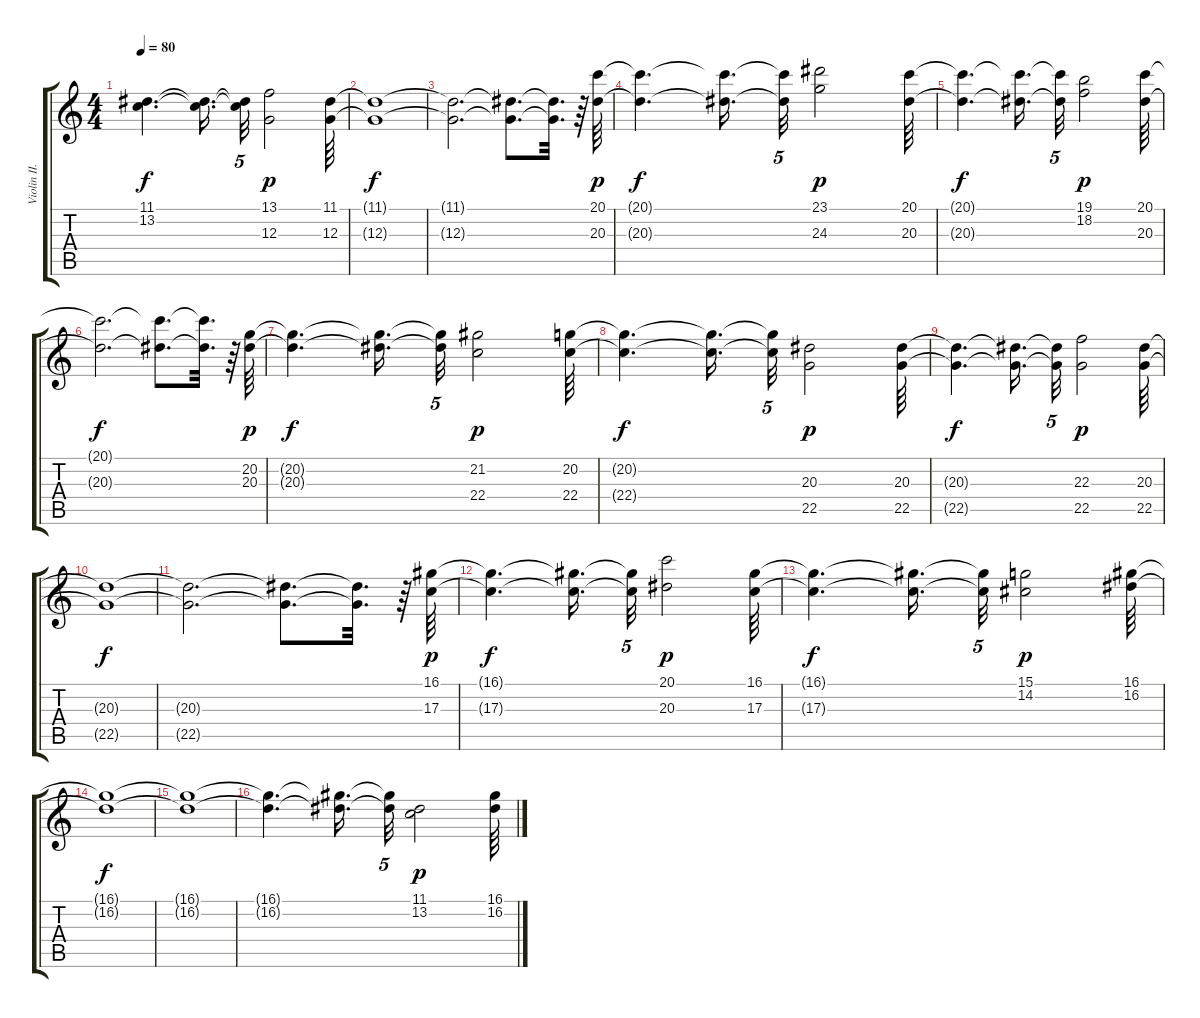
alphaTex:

\track ("Violin II." "Violin II.") {instrument pizzicatostrings}
\staff {score tabs}
\tuning (E4 B3 G3 D3 A2 E2) {hide}
\ts (4 4)
\tempo 80
\clef g2
\ks c
(11.1{t} 13.2{t}).4{d dy f} (11.1{t} 13.2{t}).16{d} (11.1{t} 13.2{t}).32{tu (5 4)} (13.1 12.3).2{dy p} (11.1 12.3).64 |
(11.1{t} 12.3{t}).1{dy f} |
(11.1{t} 12.3{t}).2{d} (11.1{t} 12.3{t}).8{d} (11.1{t} 12.3{t}).32{d} r.64 (20.1 20.3).64{dy p} |
(20.1{t} 20.3{t}).4{d dy f} (20.1{t} 20.3{t}).16{d} (20.1{t} 20.3{t}).32{tu (5 4)} (23.1 24.3).2{dy p} (20.1 20.3).64 |
(20.1{t} 20.3{t}).4{d dy f} (20.1{t} 20.3{t}).16{d} (20.1{t} 20.3{t}).32{tu (5 4)} (19.1 18.2).2{dy p} (20.1 20.3).64 |
(20.1{t} 20.3{t}).2{d dy f} (20.1{t} 20.3{t}).8{d} (20.1{t} 20.3{t}).32{d} r.64 (20.2 20.3).64{dy p} |
(20.2{t} 20.3{t}).4{d dy f} (20.2{t} 20.3{t}).16{d} (20.2{t} 20.3{t}).32{tu (5 4)} (21.2 22.4).2{dy p} (20.2 22.4).64 |
(20.2{t} 22.4{t}).4{d dy f} (20.2{t} 22.4{t}).16{d} (20.2{t} 22.4{t}).32{tu (5 4)} (20.3 22.5).2{dy p} (20.3 22.5).64 |
(20.3{t} 22.5{t}).4{d dy f} (20.3{t} 22.5{t}).16{d} (20.3{t} 22.5{t}).32{tu (5 4)} (22.3 22.5).2{dy p} (20.3 22.5).64 |
(20.3{t} 22.5{t}).1{dy f} |
(20.3{t} 22.5{t}).2{d} (20.3{t} 22.5{t}).8{d} (20.3{t} 22.5{t}).32{d} r.64 (16.1 17.3).64{dy p} |
(16.1{t} 17.3{t}).4{d dy f} (16.1{t} 17.3{t}).16{d} (16.1{t} 17.3{t}).32{tu (5 4)} (20.1 20.3).2{dy p} (16.1 17.3).64 |
(16.1{t} 17.3{t}).4{d dy f} (16.1{t} 17.3{t}).16{d} (16.1{t} 17.3{t}).32{tu (5 4)} (15.1 14.2).2{dy p} (16.1 16.2).64 |
(16.1{t} 16.2{t}).1{dy f} |
(16.1{t} 16.2{t}).1 |
(16.1{t} 16.2{t}).4{d} (16.1{t} 16.2{t}).16{d} (16.1{t} 16.2{t}).32{tu (5 4)} (11.1 13.2).2{dy p} (16.1 16.2).64
